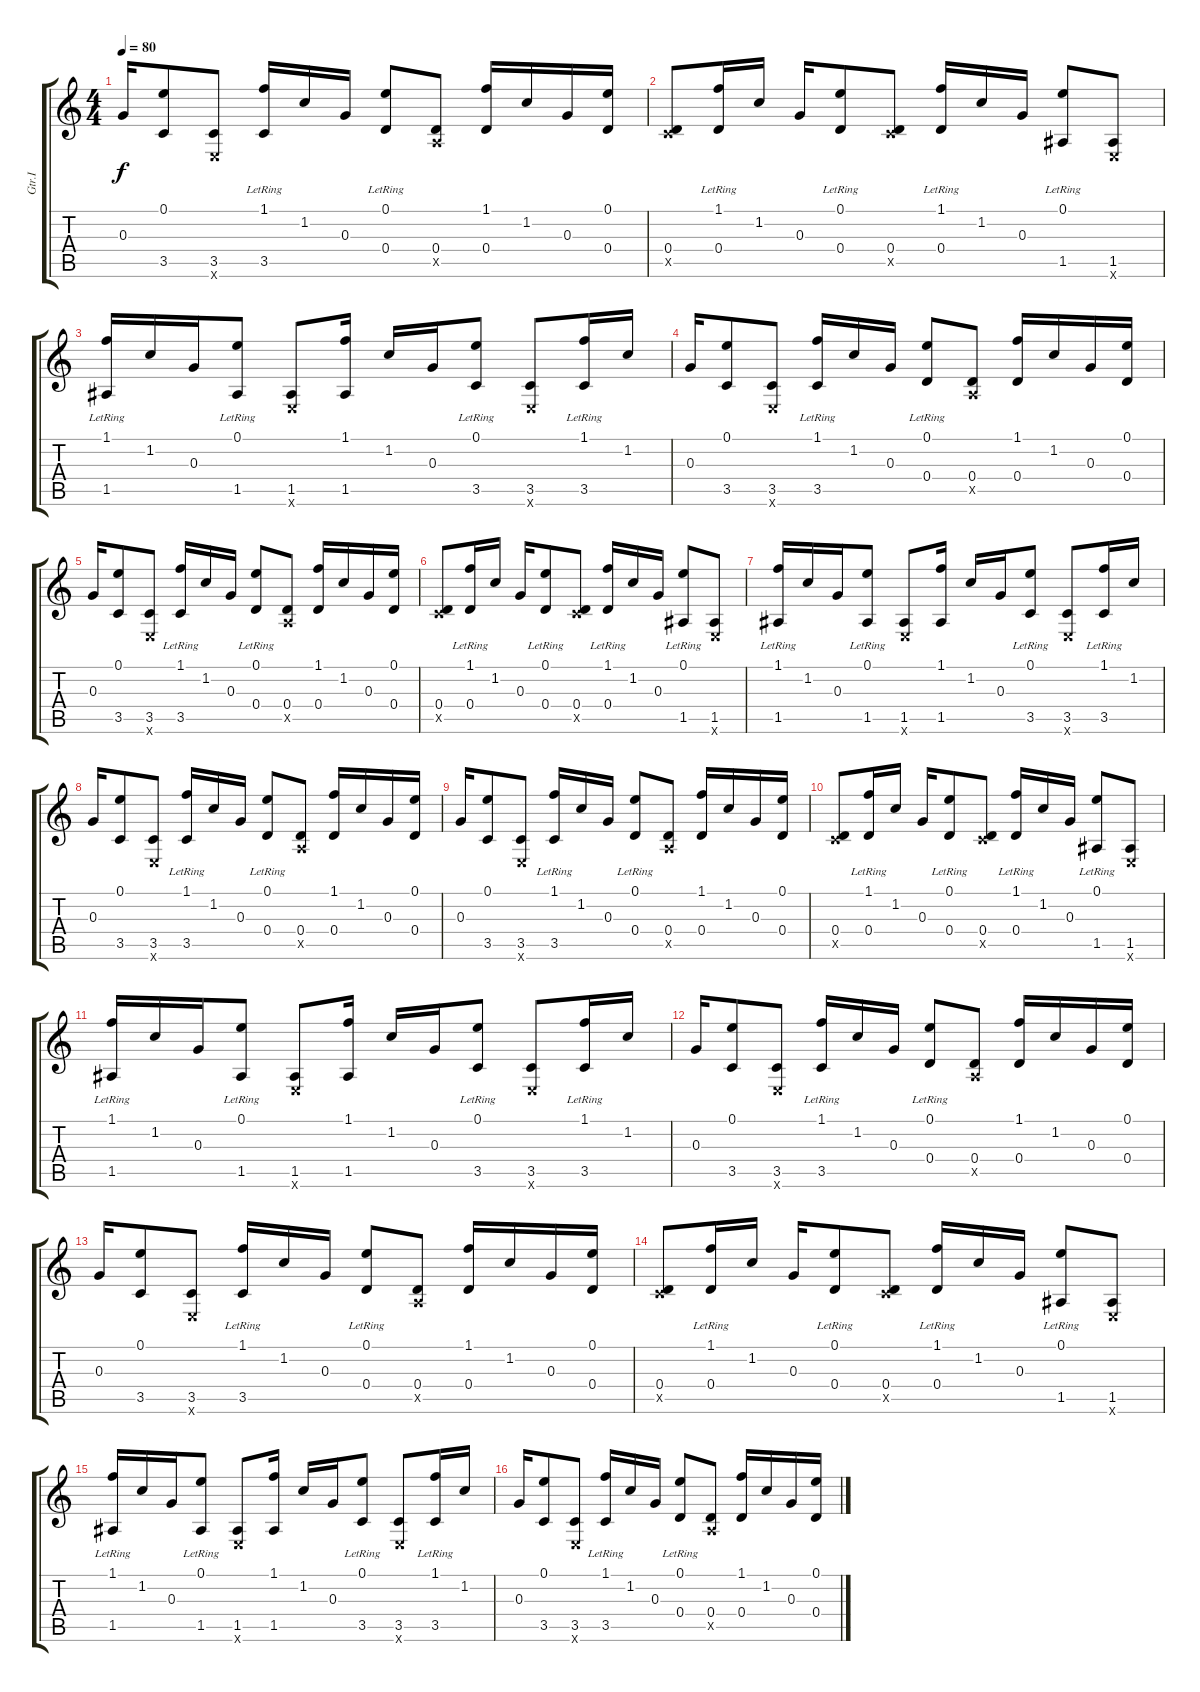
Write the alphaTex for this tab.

\track ("Gtr.I" "Gtr.I") {instrument acousticguitarsteel}
\staff {score tabs}
\tuning (E4 B3 G3 D3 A2 E2) {hide}
\ts (4 4)
\tempo 80
\clef g2
\ks c
0.3.16{dy f} (0.1 3.5).8 (3.5 0.6{x}).8 (1.1{lr} 3.5{lr}).16 1.2.16 0.3.16 (0.1{lr} 0.4{lr}).8 (0.4 0.5{x}).8 (1.1 0.4).16 1.2.16 0.3.16 (0.1 0.4).16 |
(0.4 3.5{x}).8 (1.1{lr} 0.4{lr}).16 1.2.16 0.3.16 (0.1{lr} 0.4{lr}).8 (0.4 3.5{x}).8 (1.1{lr} 0.4{lr}).16 1.2.16 0.3.16 (0.1{lr} 1.5{lr}).8 (1.5 0.6{x}).8 |
(1.1{lr} 1.5{lr}).16 1.2.16 0.3.16 (0.1{lr} 1.5{lr}).8 (1.5 0.6{x}).8 (1.1 1.5).16 1.2.16 0.3.16 (0.1{lr} 3.5{lr}).8 (3.5 0.6{x}).8 (1.1{lr} 3.5{lr}).16 1.2.16 |
0.3.16 (0.1 3.5).8 (3.5 0.6{x}).8 (1.1{lr} 3.5{lr}).16 1.2.16 0.3.16 (0.1{lr} 0.4{lr}).8 (0.4 0.5{x}).8 (1.1 0.4).16 1.2.16 0.3.16 (0.1 0.4).16 |
0.3.16 (0.1 3.5).8 (3.5 0.6{x}).8 (1.1{lr} 3.5{lr}).16 1.2.16 0.3.16 (0.1{lr} 0.4{lr}).8 (0.4 0.5{x}).8 (1.1 0.4).16 1.2.16 0.3.16 (0.1 0.4).16 |
(0.4 3.5{x}).8 (1.1{lr} 0.4{lr}).16 1.2.16 0.3.16 (0.1{lr} 0.4{lr}).8 (0.4 3.5{x}).8 (1.1{lr} 0.4{lr}).16 1.2.16 0.3.16 (0.1{lr} 1.5{lr}).8 (1.5 0.6{x}).8 |
(1.1{lr} 1.5{lr}).16 1.2.16 0.3.16 (0.1{lr} 1.5{lr}).8 (1.5 0.6{x}).8 (1.1 1.5).16 1.2.16 0.3.16 (0.1{lr} 3.5{lr}).8 (3.5 0.6{x}).8 (1.1{lr} 3.5{lr}).16 1.2.16 |
0.3.16 (0.1 3.5).8 (3.5 0.6{x}).8 (1.1{lr} 3.5{lr}).16 1.2.16 0.3.16 (0.1{lr} 0.4{lr}).8 (0.4 0.5{x}).8 (1.1 0.4).16 1.2.16 0.3.16 (0.1 0.4).16 |
0.3.16 (0.1 3.5).8 (3.5 0.6{x}).8 (1.1{lr} 3.5{lr}).16 1.2.16 0.3.16 (0.1{lr} 0.4{lr}).8 (0.4 0.5{x}).8 (1.1 0.4).16 1.2.16 0.3.16 (0.1 0.4).16 |
(0.4 3.5{x}).8 (1.1{lr} 0.4{lr}).16 1.2.16 0.3.16 (0.1{lr} 0.4{lr}).8 (0.4 3.5{x}).8 (1.1{lr} 0.4{lr}).16 1.2.16 0.3.16 (0.1{lr} 1.5{lr}).8 (1.5 0.6{x}).8 |
(1.1{lr} 1.5{lr}).16 1.2.16 0.3.16 (0.1{lr} 1.5{lr}).8 (1.5 0.6{x}).8 (1.1 1.5).16 1.2.16 0.3.16 (0.1{lr} 3.5{lr}).8 (3.5 0.6{x}).8 (1.1{lr} 3.5{lr}).16 1.2.16 |
0.3.16 (0.1 3.5).8 (3.5 0.6{x}).8 (1.1{lr} 3.5{lr}).16 1.2.16 0.3.16 (0.1{lr} 0.4{lr}).8 (0.4 0.5{x}).8 (1.1 0.4).16 1.2.16 0.3.16 (0.1 0.4).16 |
0.3.16 (0.1 3.5).8 (3.5 0.6{x}).8 (1.1{lr} 3.5{lr}).16 1.2.16 0.3.16 (0.1{lr} 0.4{lr}).8 (0.4 0.5{x}).8 (1.1 0.4).16 1.2.16 0.3.16 (0.1 0.4).16 |
(0.4 3.5{x}).8 (1.1{lr} 0.4{lr}).16 1.2.16 0.3.16 (0.1{lr} 0.4{lr}).8 (0.4 3.5{x}).8 (1.1{lr} 0.4{lr}).16 1.2.16 0.3.16 (0.1{lr} 1.5{lr}).8 (1.5 0.6{x}).8 |
(1.1{lr} 1.5{lr}).16 1.2.16 0.3.16 (0.1{lr} 1.5{lr}).8 (1.5 0.6{x}).8 (1.1 1.5).16 1.2.16 0.3.16 (0.1{lr} 3.5{lr}).8 (3.5 0.6{x}).8 (1.1{lr} 3.5{lr}).16 1.2.16 |
0.3.16 (0.1 3.5).8 (3.5 0.6{x}).8 (1.1{lr} 3.5{lr}).16 1.2.16 0.3.16 (0.1{lr} 0.4{lr}).8 (0.4 0.5{x}).8 (1.1 0.4).16 1.2.16 0.3.16 (0.1 0.4).16
